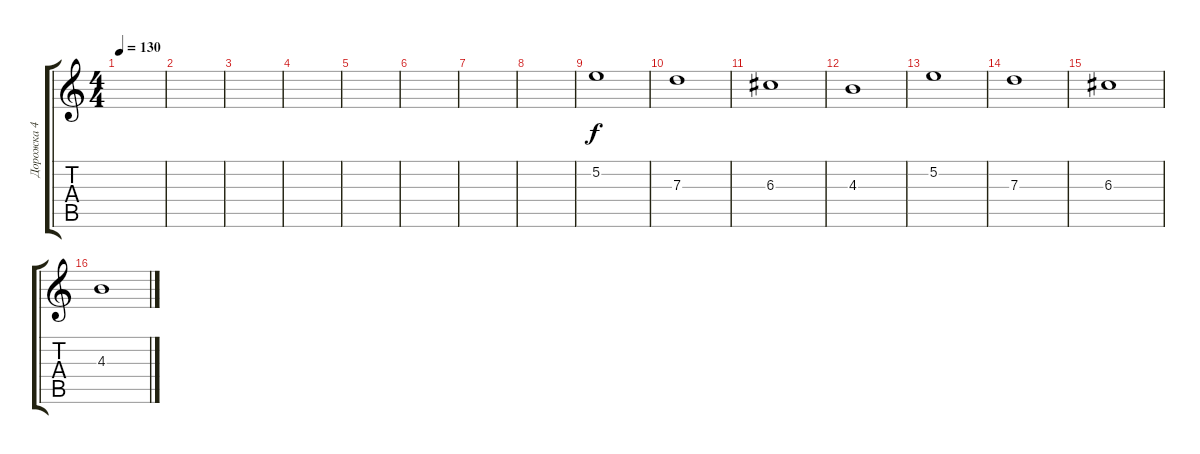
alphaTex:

\track ("Дорожка 4" "Дорожка 4") {instrument overdrivenguitar}
\staff {score tabs}
\tuning (E4 B3 G3 D3 A2 D2) {hide}
\ts (4 4)
\tempo 130
\clef g2
\ks c
|
|
|
|
|
|
|
|
5.2.1 |
7.3.1 |
6.3.1 |
4.3.1 |
5.2.1 |
7.3.1 |
6.3.1 |
4.3.1
